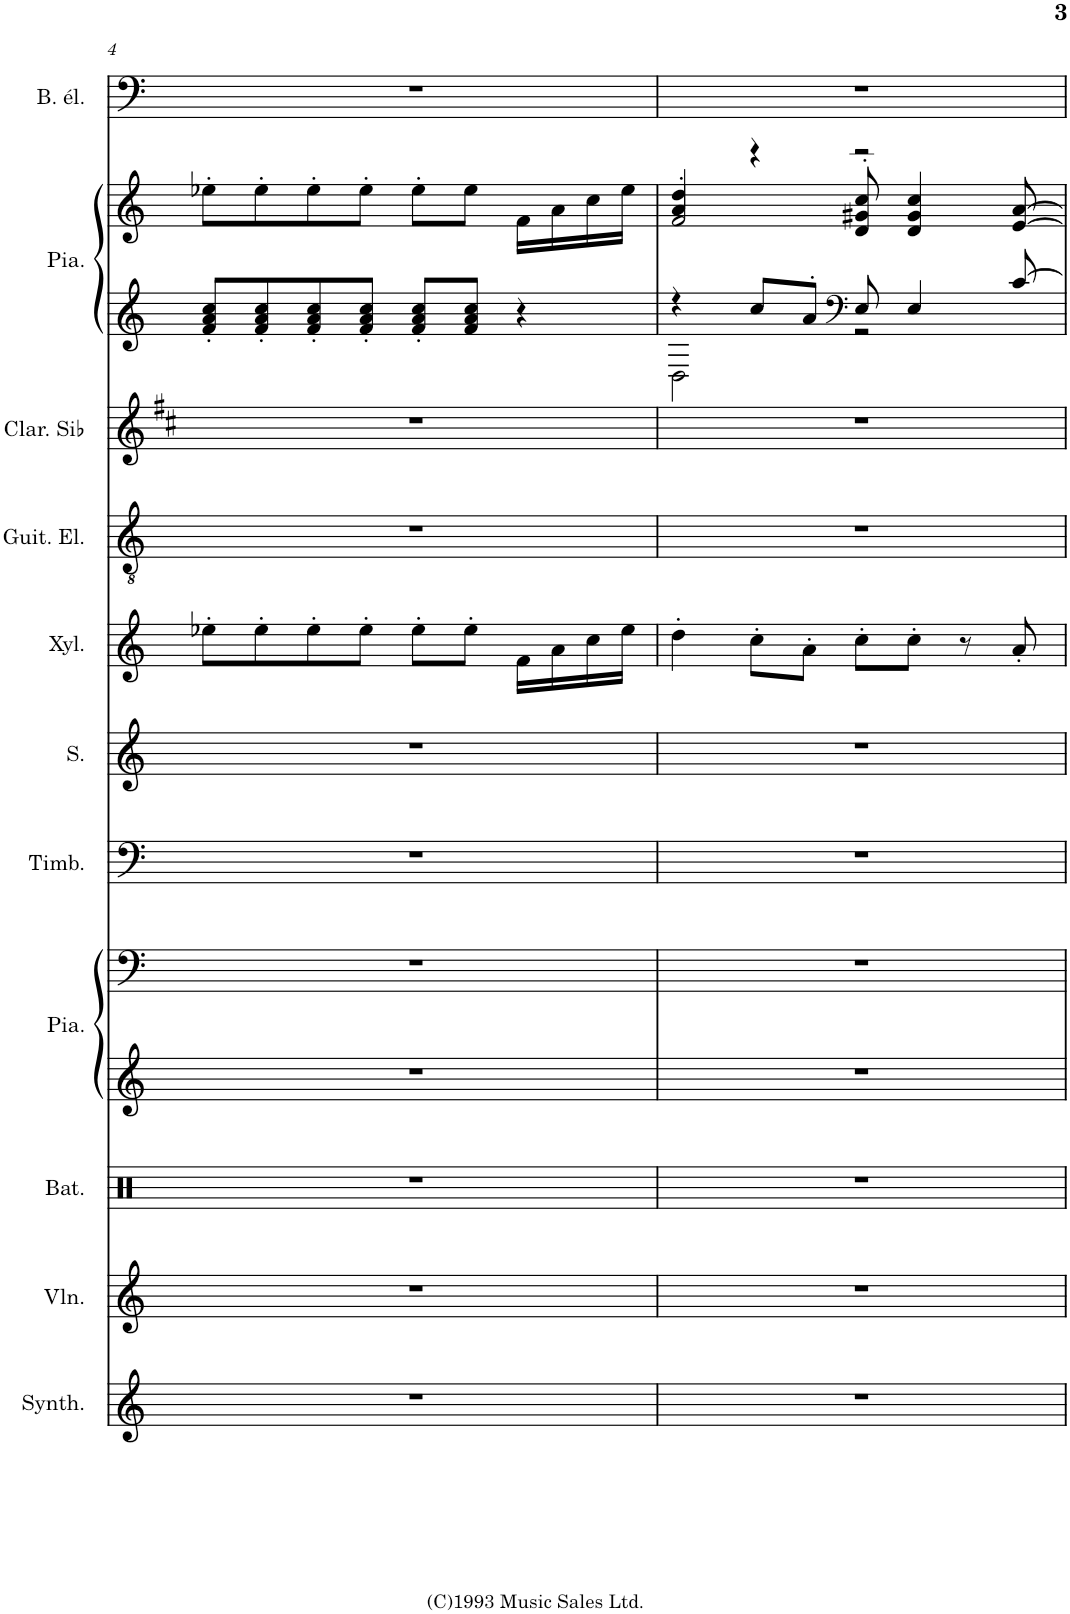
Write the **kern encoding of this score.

**kern	**kern	**kern	**kern	**kern	**kern	**kern	**kern	**kern	**kern	**kern	**kern	**kern
*part11	*part10	*part9	*part8	*part8	*part7	*part6	*part5	*part4	*part3	*part2	*part2	*part1
*staff13	*staff12	*staff11	*staff10	*staff9	*staff8	*staff7	*staff6	*staff5	*staff4	*staff3	*staff2	*staff1
*I"Synthétiseur d'effets	*I"Violon	*I"Batterie	*I"Piano	*	*I"Timbales	*I"Soprano	*I"Xylophone	*I"Guitare électrique	*I"Clarinette en Sib	*I"Piano	*	*I"Basse électrique, Money Money
*I'Synth.	*I'Vln.	*I'Bat.	*I'Pia.	*	*I'Timb.	*I'S.	*I'Xyl.	*I'Guit. El.	*I'Clar. Sib	*I'Pia.	*	*I'B. él.
!!LO:PB:g=z
*clefG2	*clefG2	*clefX	*clefG2	*clefF4	*clefF4	*clefG2	*clefG2	*clefGv2	*clefG2	*clefG2	*clefG2	*clefF4
*	*	*	*	*	*	*	*Trd-7c-12	*	*Trd1c2	*	*	*Trd7c12
*k[]	*k[]	*k[]	*k[]	*k[]	*k[]	*k[]	*k[]	*k[]	*k[f#c#]	*k[]	*k[]	*k[]
*M4/4	*M4/4	*M4/4	*M4/4	*M4/4	*M4/4	*M4/4	*M4/4	*M4/4	*M4/4	*M4/4	*M4/4	*M4/4
=4	=4	=4	=4	=4	=4	=4	=4	=4	=4	=4	=4	=4
1r	1r	1r	1r	1r	1r	1r	8ee-X'\L	1r	1r	8f/' 8a/' 8cc/'L	8ee-X'\L	1r
.	.	.	.	.	.	.	8ee-'\	.	.	8f/' 8a/' 8cc/'	8ee-'\	.
.	.	.	.	.	.	.	8ee-'\	.	.	8f/' 8a/' 8cc/'	8ee-'\	.
.	.	.	.	.	.	.	8ee-'\J	.	.	8f/' 8a/' 8cc/'J	8ee-'\J	.
.	.	.	.	.	.	.	8ee-'\L	.	.	8f/' 8a/' 8cc/'L	8ee-'\L	.
.	.	.	.	.	.	.	8ee-'\J	.	.	8f/ 8a/ 8cc/J	8ee-\J	.
.	.	.	.	.	.	.	16f\LL	.	.	4r	16f\LL	.
.	.	.	.	.	.	.	16a\	.	.	.	16a\	.
.	.	.	.	.	.	.	16cc\	.	.	.	16cc\	.
.	.	.	.	.	.	.	16ee-\JJ	.	.	.	16ee-\JJ	.
=5	=5	=5	=5	=5	=5	=5	=5	=5	=5	=5	=5	=5
*	*	*	*	*	*	*	*	*	*	*^	*^	*
1r	1r	1r	1r	1r	1r	1r	4dd'\	1r	1r	4r	2D\	4a/ 4dd/	2f'/	1r
.	.	.	.	.	.	.	8cc'\L	.	.	8cc/L	.	4r	.	.
.	.	.	.	.	.	.	8a'\J	.	.	8a'/J	.	.	.	.
*	*	*	*	*	*	*	*	*	*	*clefF4	*	*	*	*
.	.	.	.	.	.	.	8cc'\L	.	.	8E/	2r	2r	8d/' 8g#X/' 8cc/'	.
.	.	.	.	.	.	.	8cc'\J	.	.	4E/	.	.	4d/ 4g#/ 4cc/	.
.	.	.	.	.	.	.	8r	.	.	.	.	.	.	.
.	.	.	.	.	.	.	8a'/	.	.	[8c/	.	.	[8e/ [8a/	.
*	*	*	*	*	*	*	*	*	*	*v	*v	*	*	*
*	*	*	*	*	*	*	*	*	*	*	*v	*v	*
=	=	=	=	=	=	=	=	=	=	=	=	=
*-	*-	*-	*-	*-	*-	*-	*-	*-	*-	*-	*-	*-
